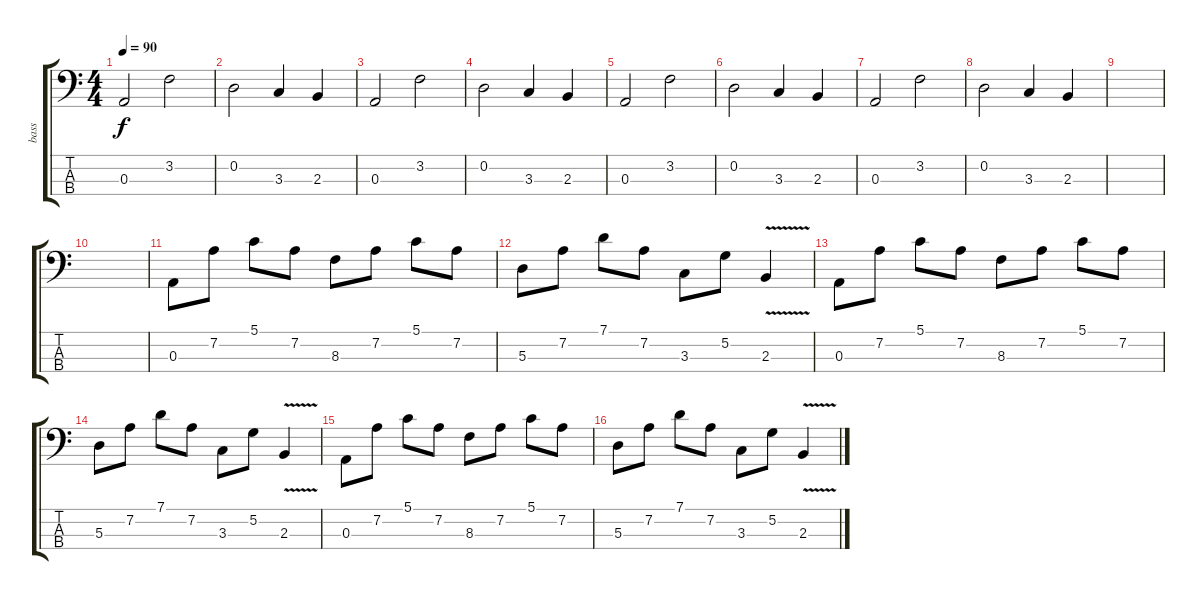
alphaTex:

\track ("bass" "bass") {instrument electricbasspick}
\staff {score tabs}
\tuning (G2 D2 A1 E1) {hide}
\ts (4 4)
\tempo 90
\clef f4
\ks c
0.3.2{dy f} 3.2.2 |
0.2.2 3.3.4 2.3.4 |
0.3.2 3.2.2 |
0.2.2 3.3.4 2.3.4 |
0.3.2 3.2.2 |
0.2.2 3.3.4 2.3.4 |
0.3.2 3.2.2 |
0.2.2 3.3.4 2.3.4 |
|
|
0.3.8{instrument electricbassfinger} 7.2.8 5.1.8 7.2.8 8.3.8 7.2.8 5.1.8 7.2.8 |
5.3.8 7.2.8 7.1.8 7.2.8 3.3.8 5.2.8 2.3{v}.4 |
0.3.8 7.2.8 5.1.8 7.2.8 8.3.8 7.2.8 5.1.8 7.2.8 |
5.3.8 7.2.8 7.1.8 7.2.8 3.3.8 5.2.8 2.3{v}.4 |
0.3.8 7.2.8 5.1.8 7.2.8 8.3.8 7.2.8 5.1.8 7.2.8 |
5.3.8 7.2.8 7.1.8 7.2.8 3.3.8 5.2.8 2.3{v}.4
